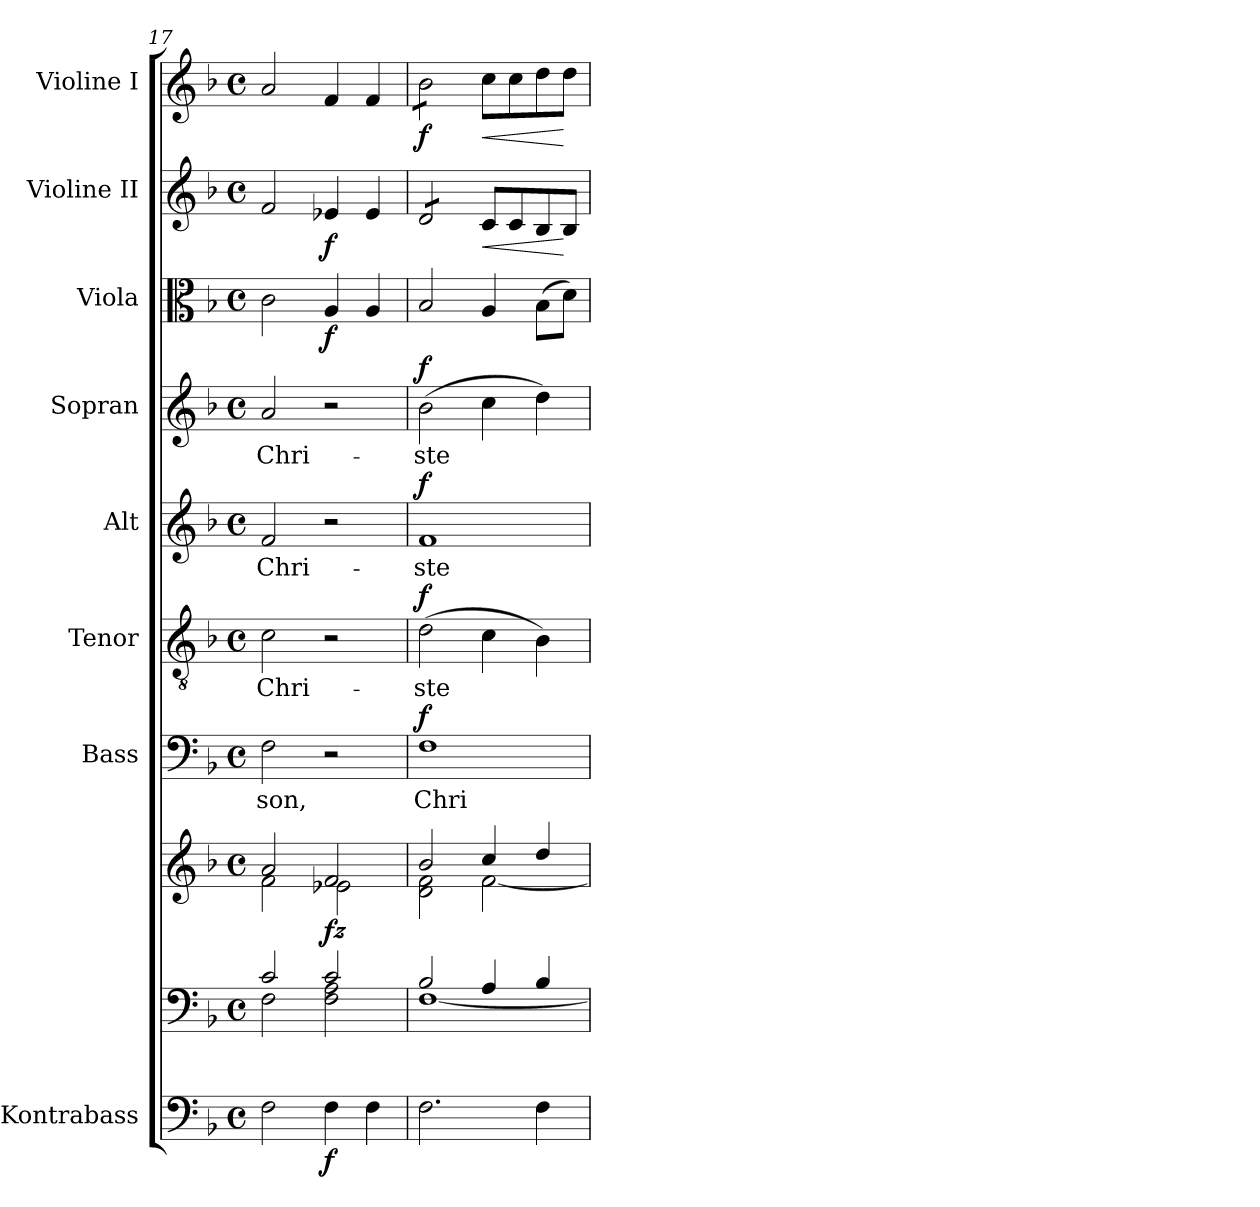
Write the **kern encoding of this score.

**kern	**dynam	**kern	**kern	**dynam	**kern	**text	**dynam	**kern	**text	**dynam	**kern	**text	**dynam	**kern	**text	**dynam	**kern	**dynam	**kern	**dynam	**kern	**dynam
*part9	*part9	*part8	*part8	*part8	*part7	*part7	*part7	*part6	*part6	*part6	*part5	*part5	*part5	*part4	*part4	*part4	*part3	*part3	*part2	*part2	*part1	*part1
*staff10	*staff10	*staff9	*staff8	*staff8/9	*staff7	*staff7	*staff7	*staff6	*staff6	*staff6	*staff5	*staff5	*staff5	*staff4	*staff4	*staff4	*staff3	*staff3	*staff2	*staff2	*staff1	*staff1
*I"Kontrabass	*	*	*	*	*I"Bass	*	*	*I"Tenor	*	*	*I"Alt	*	*	*I"Sopran	*	*	*I"Viola	*	*I"Violine II	*	*I"Violine I	*
*I'Kb.	*	*	*	*	*I'B.	*	*	*I'T.	*	*	*I'A.	*	*	*I'S.	*	*	*I'Vla.	*	*I'Vl. II	*	*I'Vl. I	*
*clefF4	*	*clefF4	*clefG2	*	*clefF4	*	*	*clefGv2	*	*	*clefG2	*	*	*clefG2	*	*	*clefC3	*	*clefG2	*	*clefG2	*
*ITrd7c12	*	*	*	*	*	*	*	*	*	*	*	*	*	*	*	*	*	*	*	*	*	*
*k[b-]	*	*k[b-]	*k[b-]	*	*k[b-]	*	*	*k[b-]	*	*	*k[b-]	*	*	*k[b-]	*	*	*k[b-]	*	*k[b-]	*	*k[b-]	*
*F:	*	*F:	*F:	*	*F:	*	*	*F:	*	*	*F:	*	*	*F:	*	*	*F:	*	*F:	*	*F:	*
*M4/4	*	*M4/4	*M4/4	*	*M4/4	*	*	*M4/4	*	*	*M4/4	*	*	*M4/4	*	*	*M4/4	*	*M4/4	*	*M4/4	*
*met(c)	*	*met(c)	*met(c)	*	*met(c)	*	*	*met(c)	*	*	*met(c)	*	*	*met(c)	*	*	*met(c)	*	*met(c)	*	*met(c)	*
=17	=17	=17	=17	=17	=17	=17	=17	=17	=17	=17	=17	=17	=17	=17	=17	=17	=17	=17	=17	=17	=17	=17
*	*	*^	*^	*	*	*	*	*	*	*	*	*	*	*	*	*	*	*	*	*	*	*
!	!	!	!	!	!	!	!	!LO:LY:b	!	!	!LO:LY:b	!	!	!LO:LY:b	!	!	!LO:LY:b	!	!	!	!	!	!	!
2FF\	.	2c/	2F\	2a/	2f\	.	2F\	-son,	.	2c\	Chri-	.	2f/	Chri-	.	2a/	Chri-	.	2c\	.	2f/	.	2a/	.
!	!LO:DY:b	!	!	!	!	!LO:DY:b	!	!	!	!	!	!	!	!	!	!	!	!	!	!LO:DY:b	!	!LO:DY:b	!	!
4FF\	f	2c/	2F\ 2A\	2f/	2e-X\	fz	2r	.	.	2r	.	.	2r	.	.	2r	.	.	4A/	f	4e-X/	f	4f/	.
4FF\	.	.	.	.	.	.	.	.	.	.	.	.	.	.	.	.	.	.	4A/	.	4e-/	.	4f/	.
=18	=18	=18	=18	=18	=18	=18	=18	=18	=18	=18	=18	=18	=18	=18	=18	=18	=18	=18	=18	=18	=18	=18	=18	=18
!	!	!	!	!	!	!	!	!LO:LY:b	!LO:DY:a	!	!LO:LY:b	!LO:DY:a	!	!LO:LY:b	!LO:DY:a	!	!LO:LY:b	!LO:DY:a	!	!	!	!	!	!LO:DY:b
*	*	*	*	*	*	*	*	*	*	*	*	*	*	*	*	*	*	*	*	*	*tremolo	*	*	*
*	*	*	*	*	*	*	*	*	*	*	*	*	*	*	*	*	*	*	*	*	*	*	*tremolo	*
2.FF\	.	2B-/	[<1F	2b-/	2d\ 2f\	.	1F	Chri-	f	(>2d\	-ste	f	1f	-ste	f	(>2b-\	-ste	f	2B-/	.	8d/L	.	8b-\L	f
.	.	.	.	.	.	.	.	.	.	.	.	.	.	.	.	.	.	.	.	.	8d/	.	8b-\	.
.	.	.	.	.	.	.	.	.	.	.	.	.	.	.	.	.	.	.	.	.	8d/	.	8b-\	.
.	.	.	.	.	.	.	.	.	.	.	.	.	.	.	.	.	.	.	.	.	8d/J	.	8b-\J	.
*	*	*	*	*	*	*	*	*	*	*	*	*	*	*	*	*	*	*	*	*	*	*	*Xtremolo	*
*	*	*	*	*	*	*	*	*	*	*	*	*	*	*	*	*	*	*	*	*	*Xtremolo	*	*	*
!	!	!	!	!	!	!	!	!	!	!	!	!	!	!	!	!	!	!	!	!	!	!LO:HP:b	!	!LO:HP:b
.	.	4A/	.	4cc/	[<2f\	.	.	.	.	4c\	.	.	.	.	.	4cc\	.	.	4A/	.	8c/L	<	8cc\L	<
.	.	.	.	.	.	.	.	.	.	.	.	.	.	.	.	.	.	.	.	.	8c/	.	8cc\	.
4FF\	.	4B-/	.	4dd/	.	.	.	.	.	4B-\)	.	.	.	.	.	4dd\)	.	.	(>8B-\L	.	8B-/	.	8dd\	.
.	.	.	.	.	.	.	.	.	.	.	.	.	.	.	.	.	.	.	8d\J)	.	8B-/J	[	8dd\J	[
*	*	*v	*v	*	*	*	*	*	*	*	*	*	*	*	*	*	*	*	*	*	*	*	*	*
*	*	*	*v	*v	*	*	*	*	*	*	*	*	*	*	*	*	*	*	*	*	*	*	*
=	=	=	=	=	=	=	=	=	=	=	=	=	=	=	=	=	=	=	=	=	=	=
*-	*-	*-	*-	*-	*-	*-	*-	*-	*-	*-	*-	*-	*-	*-	*-	*-	*-	*-	*-	*-	*-	*-
